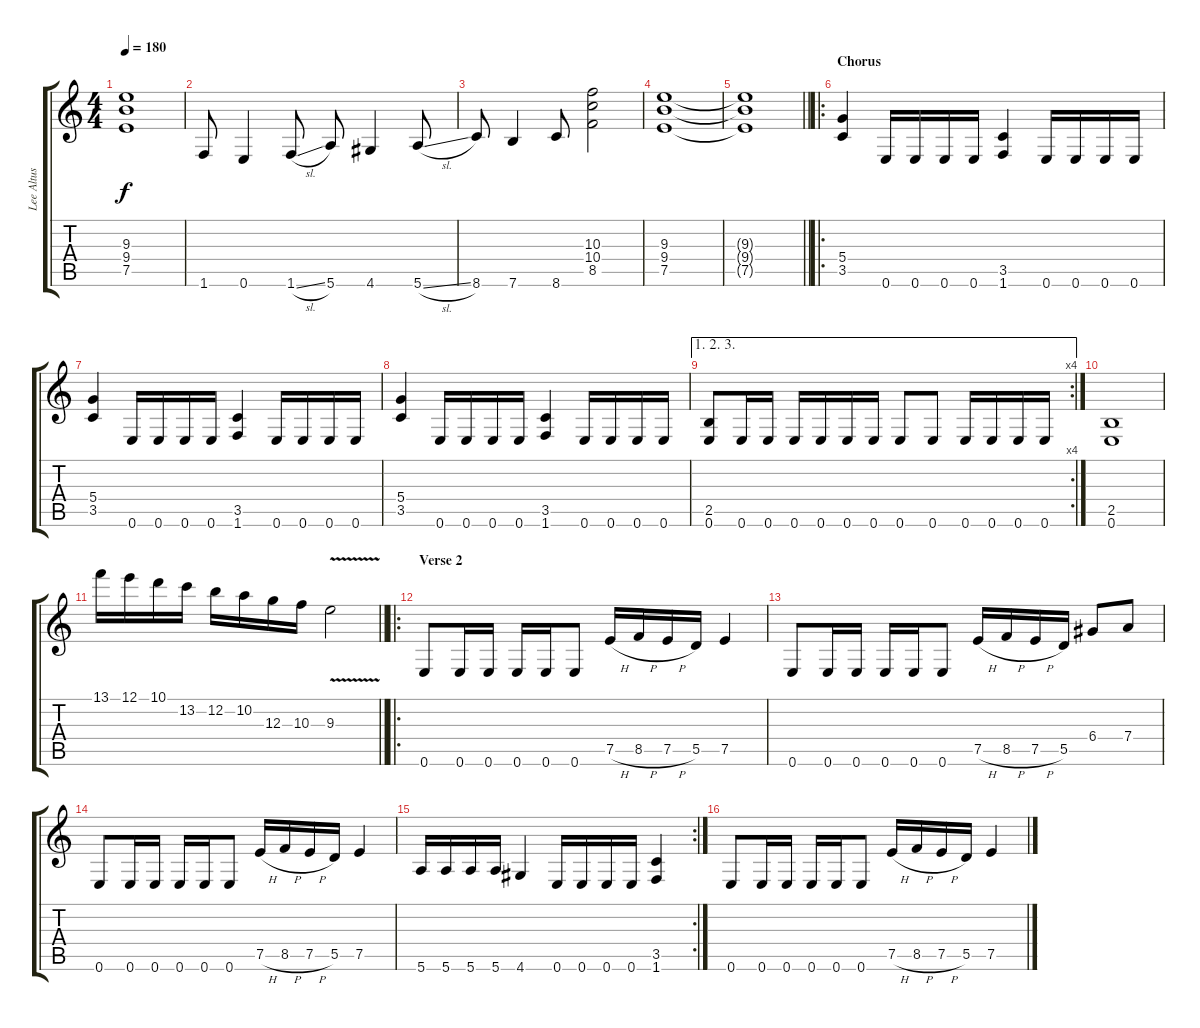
\track ("Lee Altus" "Lee Altus") {instrument distortionguitar}
\staff {score tabs}
\tuning (E4 B3 G3 D3 A2 E2) {hide}
\ts (4 4)
\tempo 180
\clef g2
\ks c
(9.3{t} 9.4{t} 7.5{t}).1{dy f} |
1.6.8 0.6.4 1.6{sl}.8 5.6.8 4.6.4 5.6{sl}.8 |
8.6.8 7.6.4 8.6.8 (10.3 10.4 8.5).2 |
(9.3 9.4 7.5).1 |
\barLineRight lightlight
(9.3{t} 9.4{t} 7.5{t}).1 |
\ro
\section ("" "Chorus")
(5.4 3.5).4 0.6.16 0.6.16 0.6.16 0.6.16 (3.5 1.6).4 0.6.16 0.6.16 0.6.16 0.6.16 |
(5.4 3.5).4 0.6.16 0.6.16 0.6.16 0.6.16 (3.5 1.6).4 0.6.16 0.6.16 0.6.16 0.6.16 |
(5.4 3.5).4 0.6.16 0.6.16 0.6.16 0.6.16 (3.5 1.6).4 0.6.16 0.6.16 0.6.16 0.6.16 |
\ae (1 2 3)
\rc 4
(2.5 0.6).8 0.6.16 0.6.16 0.6.16 0.6.16 0.6.16 0.6.16 0.6.8 0.6.8 0.6.16 0.6.16 0.6.16 0.6.16 |
(2.5 0.6).1 |
\barLineRight lightlight
13.1.16 12.1.16 10.1.16 13.2.16 12.2.16 10.2.16 12.3.16 10.3.16 9.3{v}.2 |
\ro
\section ("" "Verse 2")
0.6.8 0.6.16 0.6.16 0.6.16 0.6.16 0.6.8 7.5{h}.16 8.5{h}.16 7.5{h}.16 5.5.16 7.5.4 |
0.6.8 0.6.16 0.6.16 0.6.16 0.6.16 0.6.8 7.5{h}.16 8.5{h}.16 7.5{h}.16 5.5.16 6.4.8 7.4.8 |
0.6.8 0.6.16 0.6.16 0.6.16 0.6.16 0.6.8 7.5{h}.16 8.5{h}.16 7.5{h}.16 5.5.16 7.5.4 |
\rc 2
5.6.16 5.6.16 5.6.16 5.6.16 4.6.4 0.6.16 0.6.16 0.6.16 0.6.16 (3.5 1.6).4 |
0.6.8 0.6.16 0.6.16 0.6.16 0.6.16 0.6.8 7.5{h}.16 8.5{h}.16 7.5{h}.16 5.5.16 7.5.4
